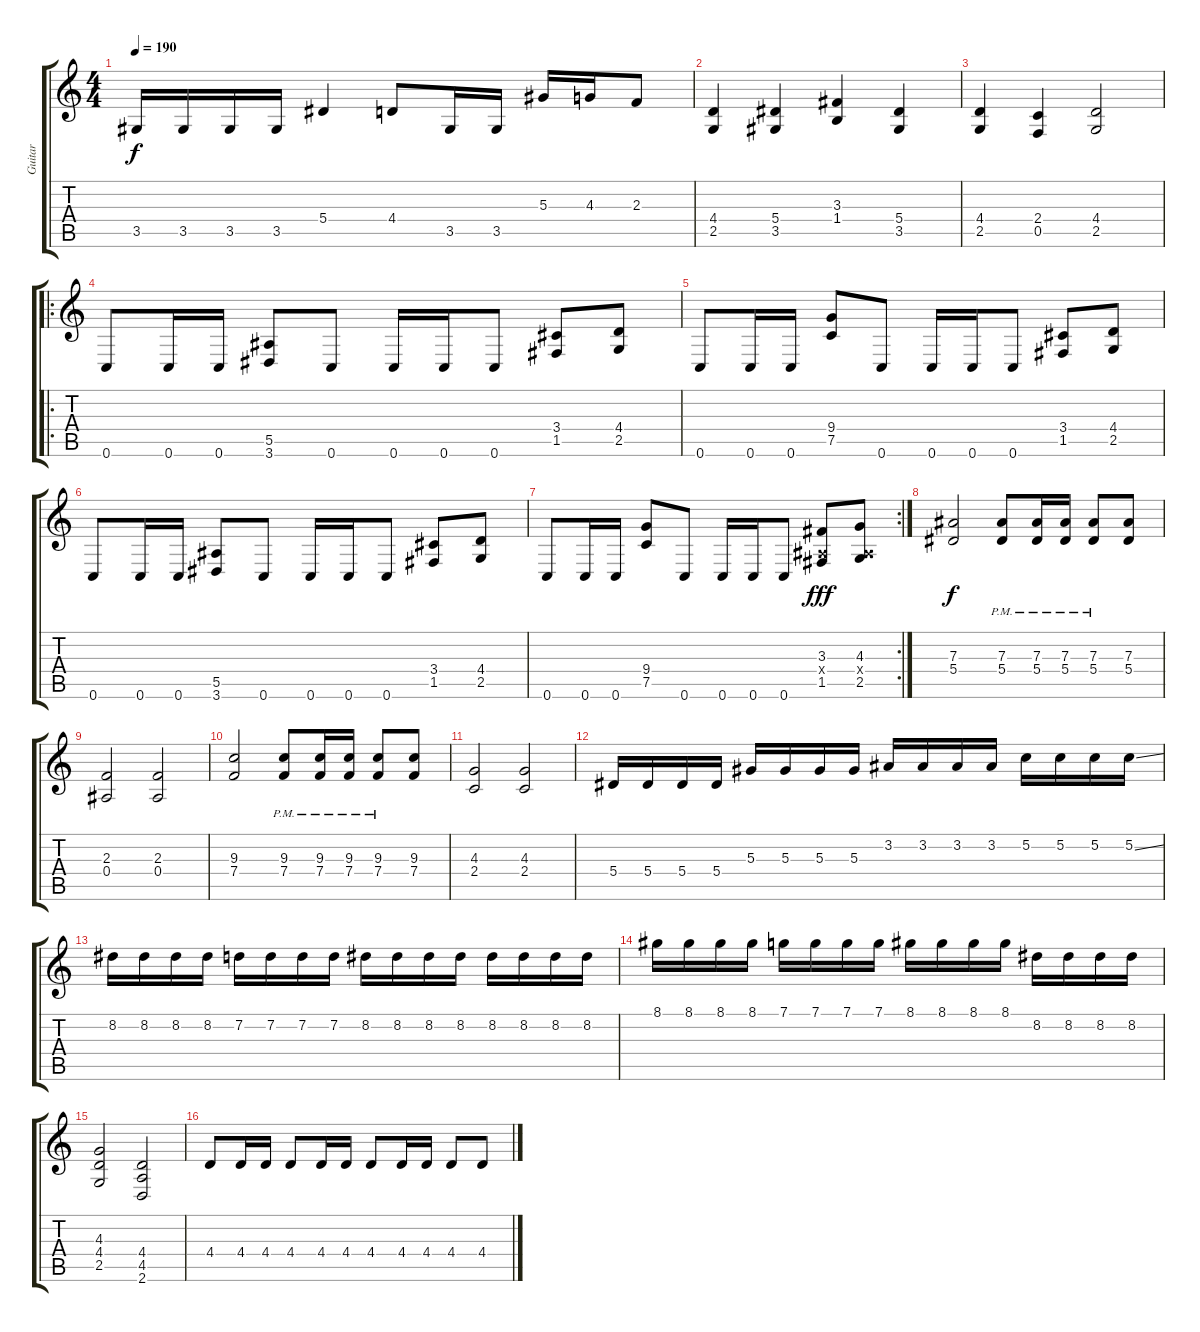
\track ("Guitar" "Guitar") {instrument distortionguitar}
\staff {score tabs}
\tuning (C4 G3 Eb3 Bb2 F2 C2) {hide}
\ts (4 4)
\tempo 190
\clef g2
\ks c
3.5.16{dy f} 3.5.16 3.5.16 3.5.16 5.4.4 4.4.8 3.5.16 3.5.16 5.3.16 4.3.16 2.3.8 |
(4.4 2.5).4 (5.4 3.5).4 (3.3 1.4).4 (5.4 3.5).4 |
(4.4 2.5).4 (2.4 0.5).4 (4.4 2.5).2 |
\ro
0.6.8 0.6.16 0.6.16 (5.5 3.6).8 0.6.8 0.6.16 0.6.16 0.6.8 (3.4 1.5).8 (4.4 2.5).8 |
0.6.8 0.6.16 0.6.16 (9.4 7.5).8 0.6.8 0.6.16 0.6.16 0.6.8 (3.4 1.5).8 (4.4 2.5).8 |
0.6.8 0.6.16 0.6.16 (5.5 3.6).8 0.6.8 0.6.16 0.6.16 0.6.8 (3.4 1.5).8 (4.4 2.5).8 |
\rc 2
0.6.8 0.6.16 0.6.16 (9.4 7.5).8 0.6.8 0.6.16 0.6.16 0.6.8 (3.3 0.4{x} 1.5).8{dy fff} (4.3 0.4{x} 2.5).8 |
(7.3 5.4).2{dy f} (7.3{pm} 5.4{pm}).8 (7.3{pm} 5.4{pm}).16 (7.3{pm} 5.4{pm}).16 (7.3{pm} 5.4{pm}).8 (7.3 5.4).8 |
(2.3 0.4).2 (2.3 0.4).2 |
(9.3 7.4).2 (9.3{pm} 7.4{pm}).8 (9.3{pm} 7.4{pm}).16 (9.3{pm} 7.4{pm}).16 (9.3{pm} 7.4{pm}).8 (9.3 7.4).8 |
(4.3 2.4).2 (4.3 2.4).2 |
5.4.16 5.4.16 5.4.16 5.4.16 5.3.16 5.3.16 5.3.16 5.3.16 3.2.16 3.2.16 3.2.16 3.2.16 5.2.16 5.2.16 5.2.16 5.2{ss}.16 |
8.2.16 8.2.16 8.2.16 8.2.16 7.2.16 7.2.16 7.2.16 7.2.16 8.2.16 8.2.16 8.2.16 8.2.16 8.2.16 8.2.16 8.2.16 8.2.16 |
8.1.16 8.1.16 8.1.16 8.1.16 7.1.16 7.1.16 7.1.16 7.1.16 8.1.16 8.1.16 8.1.16 8.1.16 8.2.16 8.2.16 8.2.16 8.2.16 |
(4.3 4.4 2.5).2 (4.4 4.5 2.6).2 |
4.4.8 4.4.16 4.4.16 4.4.8 4.4.16 4.4.16 4.4.8 4.4.16 4.4.16 4.4.8 4.4.8
